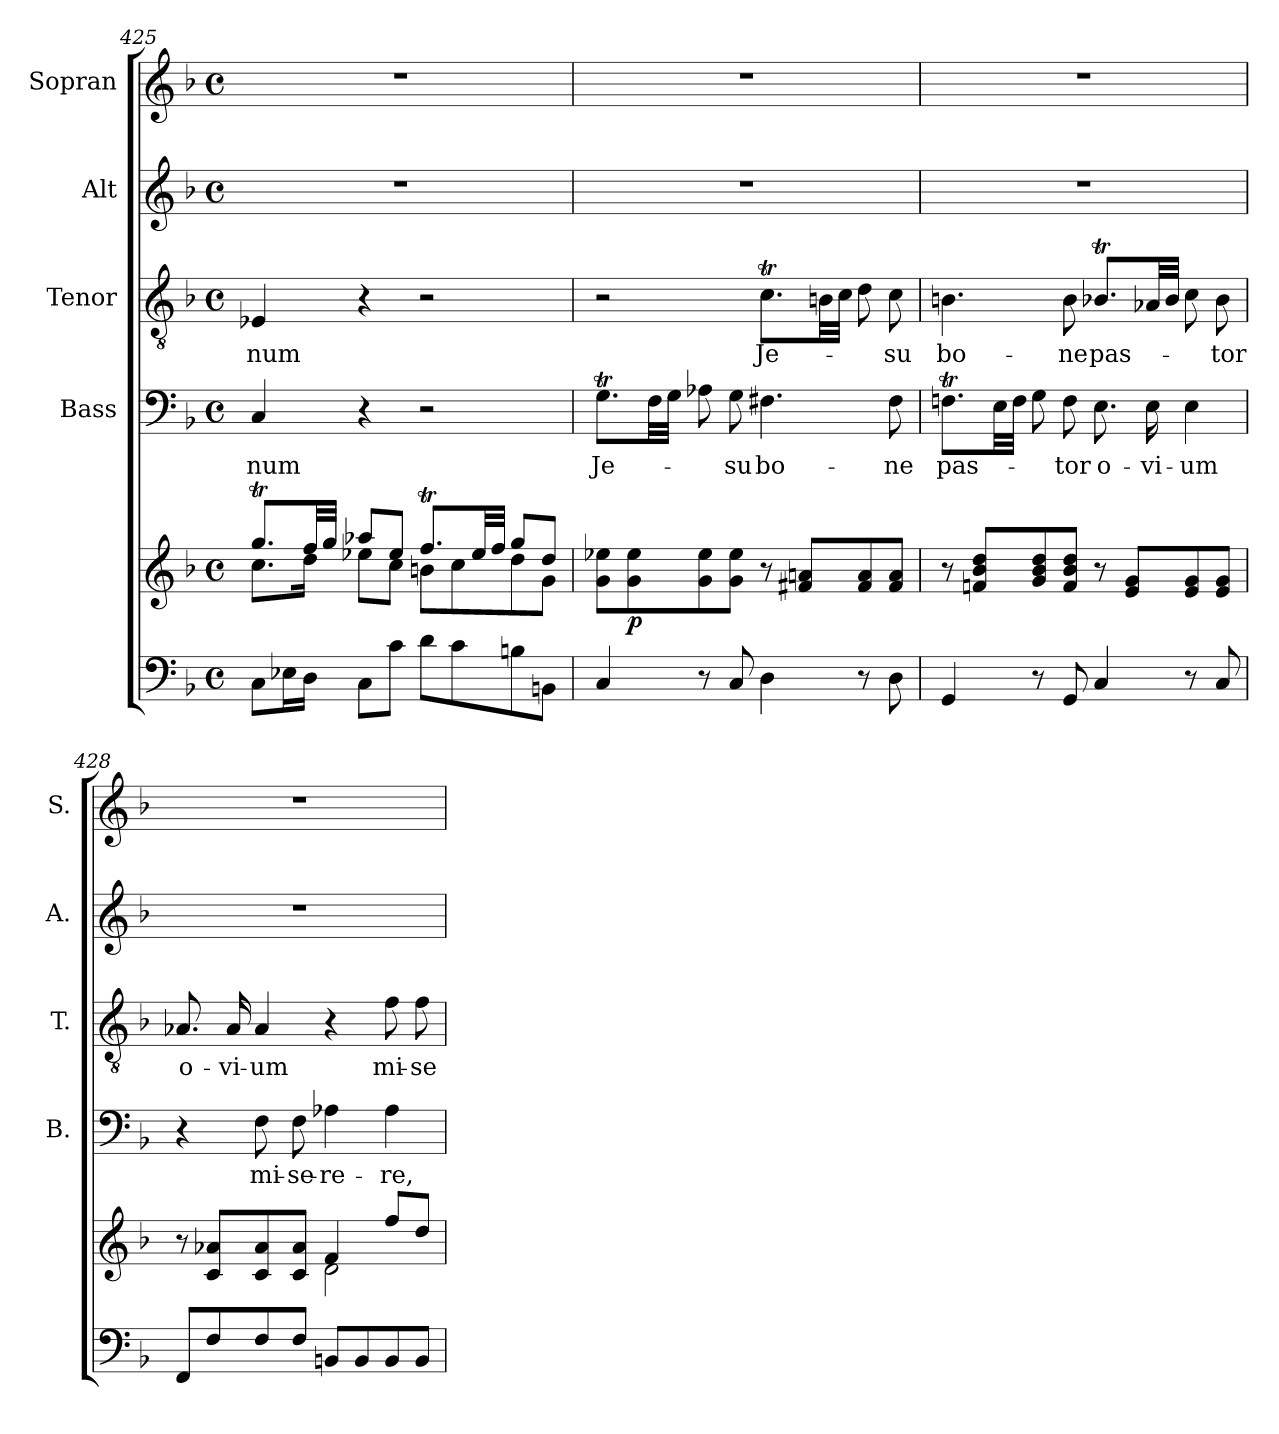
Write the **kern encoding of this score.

**kern	**kern	**dynam	**kern	**text	**kern	**text	**kern	**kern
*part5	*part5	*part5	*part4	*part4	*part3	*part3	*part2	*part1
*staff6	*staff5	*staff5/6	*staff4	*staff4	*staff3	*staff3	*staff2	*staff1
*	*	*	*I"Bass	*	*I"Tenor	*	*I"Alt	*I"Sopran
*	*	*	*I'B.	*	*I'T.	*	*I'A.	*I'S.
*clefF4	*clefG2	*	*clefF4	*	*clefGv2	*	*clefG2	*clefG2
*k[b-]	*k[b-]	*	*k[b-]	*	*k[b-]	*	*k[b-]	*k[b-]
*F:	*F:	*	*F:	*	*F:	*	*F:	*F:
*M4/4	*M4/4	*	*M4/4	*	*M4/4	*	*M4/4	*M4/4
*met(c)	*met(c)	*	*met(c)	*	*met(c)	*	*met(c)	*met(c)
=425	=425	=425	=425	=425	=425	=425	=425	=425
*	*^	*	*	*	*	*	*	*
!	!	!	!	!	!LO:LY:b	!	!LO:LY:b	!	!
8C\L	8.ggT/L	8.cc\L	.	4C/	-num	4E-X/	-num	1r	1r
16E-X\L	.	.	.	.	.	.	.	.	.
16D\JJ	32ff/LL	16dd\Jk	.	.	.	.	.	.	.
.	32gg/JJJ	.	.	.	.	.	.	.	.
8C\L	8aa-X/L	8ee-X\L	.	4r	.	4r	.	.	.
8c\J	8ee-/J	8cc\J	.	.	.	.	.	.	.
8d\L	8.ffT/L	8bn\L	.	2r	.	2r	.	.	.
8c\	.	8cc\	.	.	.	.	.	.	.
.	32ee-/LL	.	.	.	.	.	.	.	.
.	32ff/JJJ	.	.	.	.	.	.	.	.
8Bn\	8gg/L	8dd\	.	.	.	.	.	.	.
8BBn\J	8dd/J	8g\J	.	.	.	.	.	.	.
!!LO:PB:g=z
=426	=426	=426	=426	=426	=426	=426	=426	=426	=426
!	!	!	!	!	!LO:LY:b	!	!	!	!
*	*v	*v	*	*	*	*	*	*	*
4C/	8g\ 8ee-X\L	.	8.GT\L	Je-	2r	.	1r	1r
!	!	!LO:DY:b	!	!	!	!	!	!
.	8g\ 8ee-\	p	.	.	.	.	.	.
.	.	.	32F\LL	.	.	.	.	.
.	.	.	32G\JJJ	.	.	.	.	.
8r	8g\ 8ee-\	.	8A-X\	.	.	.	.	.
!	!	!	!	!LO:LY:b	!	!	!	!
8C/	8g\ 8ee-\J	.	8G\	-su	.	.	.	.
!	!	!	!	!LO:LY:b	!	!LO:LY:b	!	!
4D\	8r	.	4.F#X\	bo-	8.cT\L	Je-	.	.
.	8f#X/ 8an/L	.	.	.	.	.	.	.
.	.	.	.	.	32Bn\LL	.	.	.
.	.	.	.	.	32c\JJJ	.	.	.
8r	8f#/ 8a/	.	.	.	8d\	.	.	.
!	!	!	!	!LO:LY:b	!	!LO:LY:b	!	!
8D\	8f#/ 8a/J	.	8F#\	-ne	8c\	-su	.	.
=427	=427	=427	=427	=427	=427	=427	=427	=427
!	!	!	!	!LO:LY:b	!	!LO:LY:b	!	!
4GG/	8r	.	8.FnT\L	pas-	4.Bn\	bo-	1r	1r
.	8fn/ 8b-/ 8dd/L	.	.	.	.	.	.	.
.	.	.	32E\LL	.	.	.	.	.
.	.	.	32F\JJJ	.	.	.	.	.
8r	8g/ 8b-/ 8dd/	.	8G\	.	.	.	.	.
!	!	!	!	!LO:LY:b	!	!LO:LY:b	!	!
8GG/	8f/ 8b-/ 8dd/J	.	8F\	-tor	8B\	-ne	.	.
!	!	!	!	!LO:LY:b	!	!LO:LY:b	!	!
4C/	8r	.	8.E\	o-	8.B-XT/L	pas-	.	.
.	8e/ 8g/L	.	.	.	.	.	.	.
!	!	!	!	!LO:LY:b	!	!	!	!
.	.	.	16E\	-vi-	32A-X/LL	.	.	.
.	.	.	.	.	32B-/JJJ	.	.	.
!	!	!	!	!LO:LY:b	!	!	!	!
8r	8e/ 8g/	.	4E\	-um	8c\	.	.	.
!	!	!	!	!	!	!LO:LY:b	!	!
8C/	8e/ 8g/J	.	.	.	8B-\	-tor	.	.
=428	=428	=428	=428	=428	=428	=428	=428	=428
*	*^	*	*	*	*	*	*	*
!	!	!	!	!	!	!	!LO:LY:b	!	!
8FF/L	8r	2ryy	.	4r	.	8.A-X/	o-	1r	1r
8F/	8c/ 8a-X/L	.	.	.	.	.	.	.	.
!	!	!	!	!	!	!	!LO:LY:b	!	!
.	.	.	.	.	.	16A-/	-vi-	.	.
!	!	!	!	!	!LO:LY:b	!	!LO:LY:b	!	!
8F/	8c/ 8a-/	.	.	8F\	mi-	4A-/	-um	.	.
!	!	!	!	!	!LO:LY:b	!	!	!	!
8F/J	8c/ 8a-/J	.	.	8F\	-se-	.	.	.	.
!	!	!	!	!	!LO:LY:b	!	!	!	!
8BBn/L	4f/	2d\	.	4A-X\	-re-	4r	.	.	.
8BB/	.	.	.	.	.	.	.	.	.
!	!	!	!	!	!LO:LY:b	!	!LO:LY:b	!	!
8BB/	8ff/L	.	.	4A-\	-re,	8f\	mi-	.	.
!	!	!	!	!	!	!	!LO:LY:b	!	!
8BB/J	8dd/J	.	.	.	.	8f\	-se-	.	.
*	*v	*v	*	*	*	*	*	*	*
=	=	=	=	=	=	=	=	=
*-	*-	*-	*-	*-	*-	*-	*-	*-
